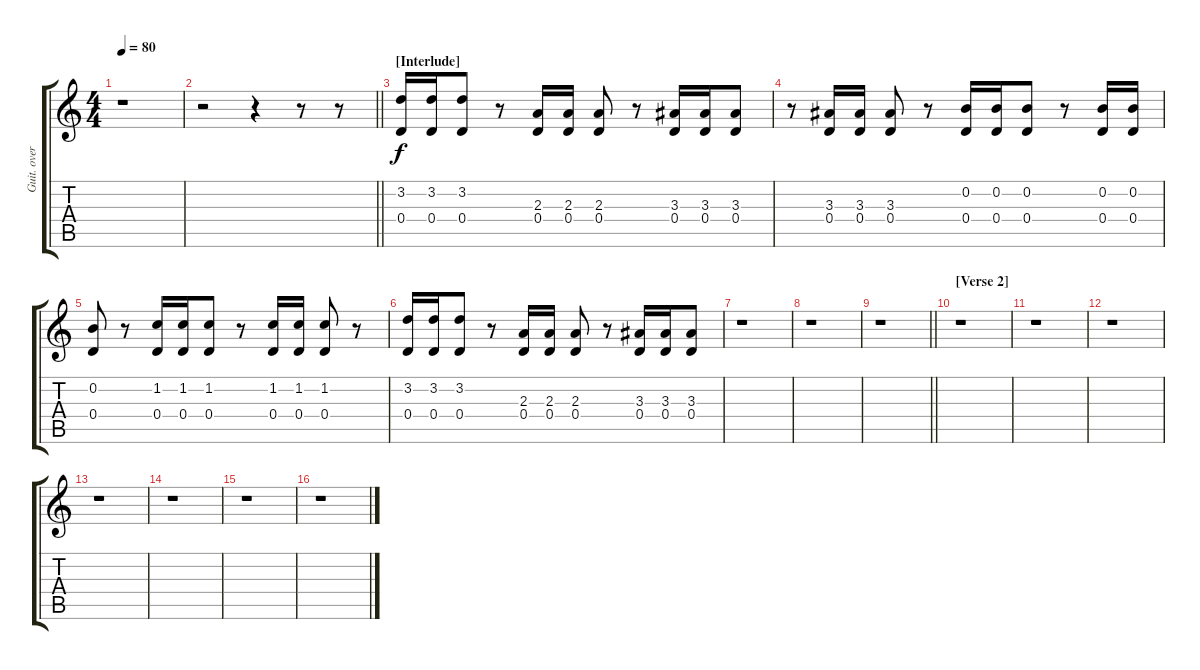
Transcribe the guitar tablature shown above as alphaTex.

\track ("Guit. overdub" "Guit. over") {instrument overdrivenguitar}
\staff {score tabs}
\tuning (E4 B3 G3 D3 A2 E2) {hide}
\ts (4 4)
\tempo 80
\clef g2
\ks c
r.1{dy f} |
\barLineRight lightlight
r.2 r.4 r.8 r.8 |
\section ("" "[Interlude]")
(3.2 0.4).16 (3.2 0.4).16 (3.2 0.4).8 r.8 (2.3 0.4).16 (2.3 0.4).16 (2.3 0.4).8 r.8 (3.3 0.4).16 (3.3 0.4).16 (3.3 0.4).8 |
r.8 (3.3 0.4).16 (3.3 0.4).16 (3.3 0.4).8 r.8 (0.2 0.4).16 (0.2 0.4).16 (0.2 0.4).8 r.8 (0.2 0.4).16 (0.2 0.4).16 |
(0.2 0.4).8 r.8 (1.2 0.4).16 (1.2 0.4).16 (1.2 0.4).8 r.8 (1.2 0.4).16 (1.2 0.4).16 (1.2 0.4).8 r.8 |
(3.2 0.4).16 (3.2 0.4).16 (3.2 0.4).8 r.8 (2.3 0.4).16 (2.3 0.4).16 (2.3 0.4).8 r.8 (3.3 0.4).16 (3.3 0.4).16 (3.3 0.4).8 |
r.1 |
r.1 |
\barLineRight lightlight
r.1 |
\section ("" "[Verse 2]")
r.1 |
r.1 |
r.1 |
r.1 |
r.1 |
r.1 |
r.1
